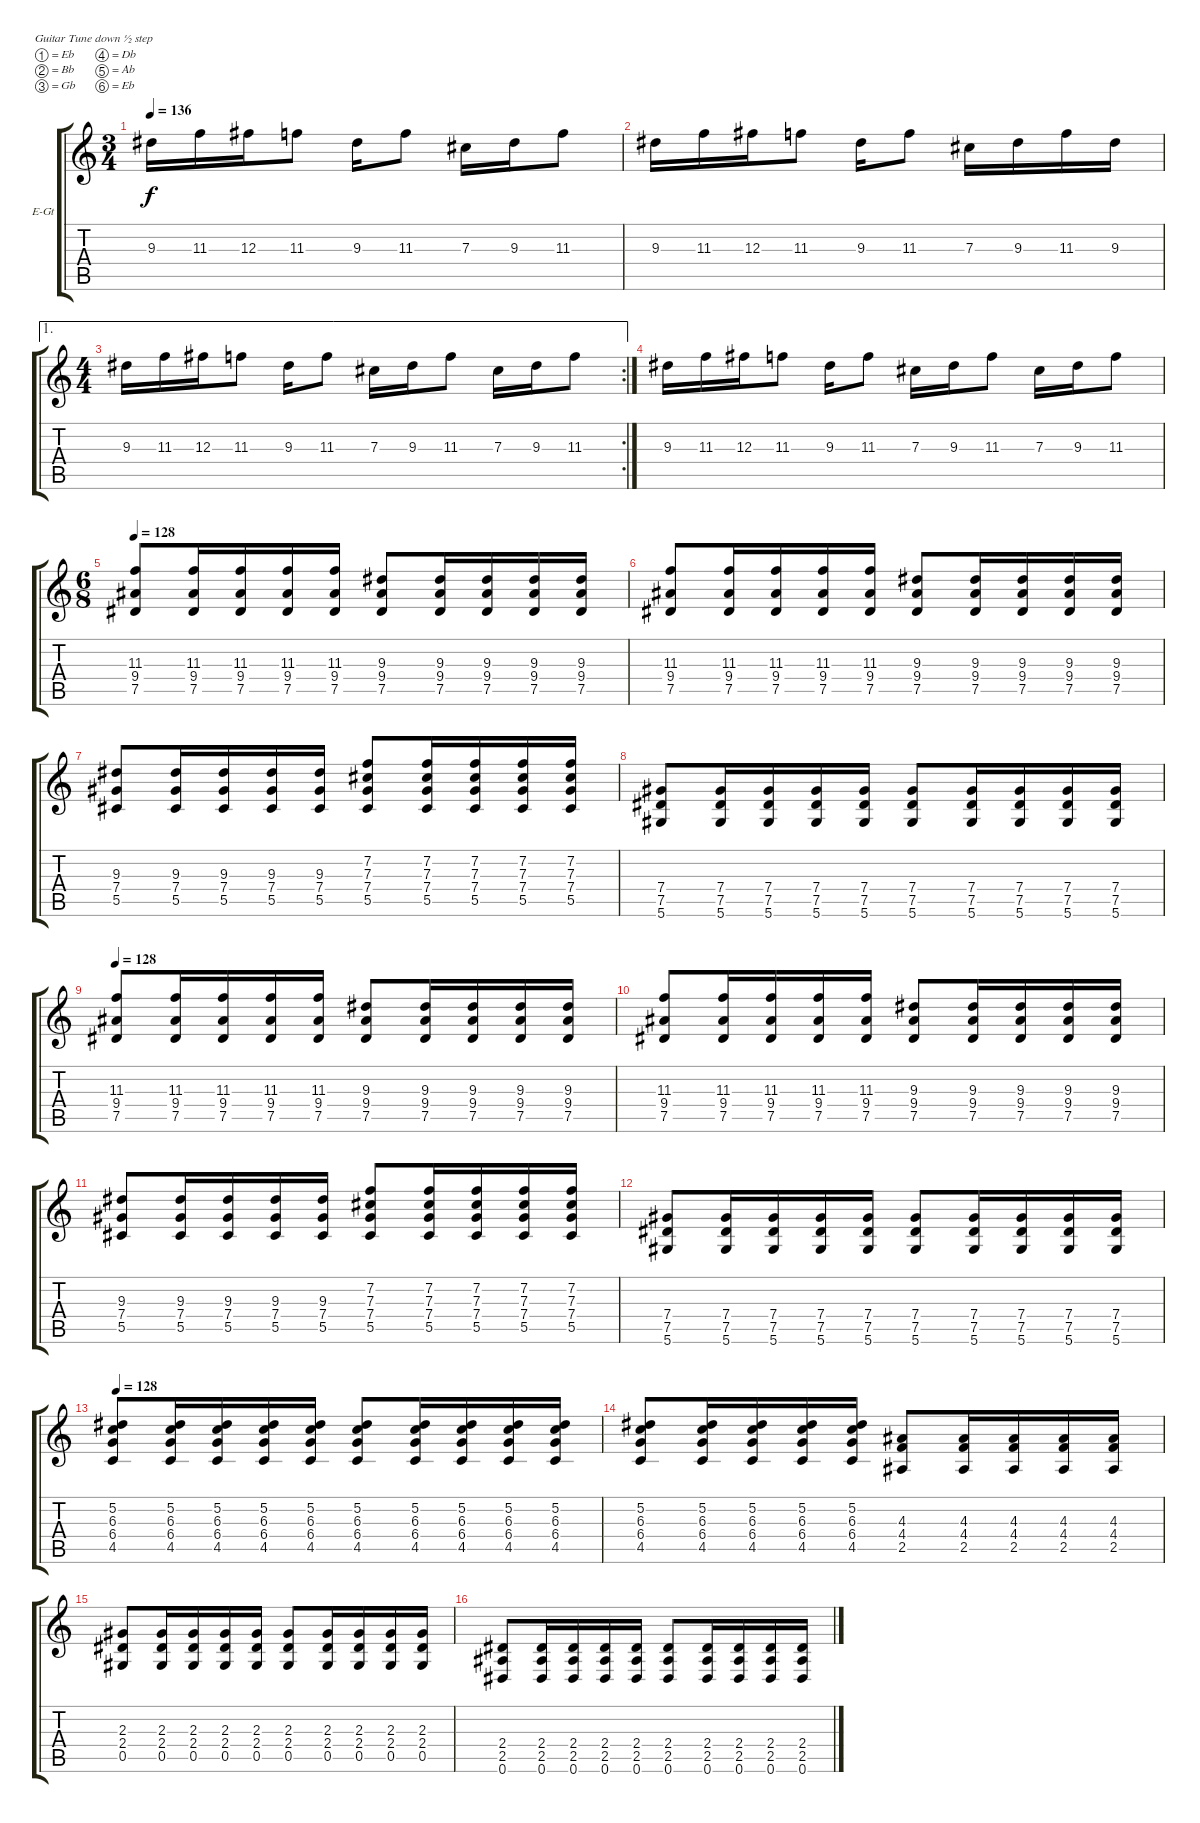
\bracketExtendMode groupsimilarinstruments
\firstSystemTrackNameOrientation horizontal
\otherSystemsTrackNameOrientation horizontal
\track ("Tim Millar" "E-Gt") {instrument distortionguitar}
\staff {score tabs}
\tuning (Eb4 Bb3 Gb3 Db3 Ab2 Eb2)
\ts (3 4)
\tempo 136
\clef g2
\ks c
9.3.16{dy f} 11.3.16 12.3.16 11.3.8 9.3.16 11.3.8 7.3.16 9.3.16 11.3.8 |
9.3.16 11.3.16 12.3.16 11.3.8 9.3.16 11.3.8 7.3.16 9.3.16 11.3.16 9.3.16 |
\ae 1
\rc 2
\ts (4 4)
\beaming (8 2 2 2 2)
9.3.16 11.3.16 12.3.16 11.3.8 9.3.16 11.3.8 7.3.16 9.3.16 11.3.8 7.3.16 9.3.16 11.3.8 |
9.3.16 11.3.16 12.3.16 11.3.8 9.3.16 11.3.8 7.3.16 9.3.16 11.3.8 7.3.16 9.3.16 11.3.8 |
\ts (6 8)
\beaming (8 3 3)
\tempo 128
(11.3 9.4 7.5).8 (11.3 9.4 7.5).16 (11.3 9.4 7.5).16 (11.3 9.4 7.5).16 (11.3 9.4 7.5).16 (9.3 9.4 7.5).8 (9.3 9.4 7.5).16 (9.3 9.4 7.5).16 (9.3 9.4 7.5).16 (9.3 9.4 7.5).16 |
(11.3 9.4 7.5).8 (11.3 9.4 7.5).16 (11.3 9.4 7.5).16 (11.3 9.4 7.5).16 (11.3 9.4 7.5).16 (9.3 9.4 7.5).8 (9.3 9.4 7.5).16 (9.3 9.4 7.5).16 (9.3 9.4 7.5).16 (9.3 9.4 7.5).16 |
(9.3 7.4 5.5).8 (9.3 7.4 5.5).16 (9.3 7.4 5.5).16 (9.3 7.4 5.5).16 (9.3 7.4 5.5).16 (7.2 7.3 7.4 5.5).8 (7.2 7.3 7.4 5.5).16 (7.2 7.3 7.4 5.5).16 (7.2 7.3 7.4 5.5).16 (7.2 7.3 7.4 5.5).16 |
(7.4 7.5 5.6).8 (7.4 7.5 5.6).16 (7.4 7.5 5.6).16 (7.4 7.5 5.6).16 (7.4 7.5 5.6).16 (7.4 7.5 5.6).8 (7.4 7.5 5.6).16 (7.4 7.5 5.6).16 (7.4 7.5 5.6).16 (7.4 7.5 5.6).16 |
\tempo 128
(11.3 9.4 7.5).8 (11.3 9.4 7.5).16 (11.3 9.4 7.5).16 (11.3 9.4 7.5).16 (11.3 9.4 7.5).16 (9.3 9.4 7.5).8 (9.3 9.4 7.5).16 (9.3 9.4 7.5).16 (9.3 9.4 7.5).16 (9.3 9.4 7.5).16 |
(11.3 9.4 7.5).8 (11.3 9.4 7.5).16 (11.3 9.4 7.5).16 (11.3 9.4 7.5).16 (11.3 9.4 7.5).16 (9.3 9.4 7.5).8 (9.3 9.4 7.5).16 (9.3 9.4 7.5).16 (9.3 9.4 7.5).16 (9.3 9.4 7.5).16 |
(9.3 7.4 5.5).8 (9.3 7.4 5.5).16 (9.3 7.4 5.5).16 (9.3 7.4 5.5).16 (9.3 7.4 5.5).16 (7.2 7.3 7.4 5.5).8 (7.2 7.3 7.4 5.5).16 (7.2 7.3 7.4 5.5).16 (7.2 7.3 7.4 5.5).16 (7.2 7.3 7.4 5.5).16 |
(7.4 7.5 5.6).8 (7.4 7.5 5.6).16 (7.4 7.5 5.6).16 (7.4 7.5 5.6).16 (7.4 7.5 5.6).16 (7.4 7.5 5.6).8 (7.4 7.5 5.6).16 (7.4 7.5 5.6).16 (7.4 7.5 5.6).16 (7.4 7.5 5.6).16 |
\tempo 128
(5.2 6.3 6.4 4.5).8 (5.2 6.3 6.4 4.5).16 (5.2 6.3 6.4 4.5).16 (5.2 6.3 6.4 4.5).16 (5.2 6.3 6.4 4.5).16 (5.2 6.3 6.4 4.5).8 (5.2 6.3 6.4 4.5).16 (5.2 6.3 6.4 4.5).16 (5.2 6.3 6.4 4.5).16 (5.2 6.3 6.4 4.5).16 |
(5.2 6.3 6.4 4.5).8 (5.2 6.3 6.4 4.5).16 (5.2 6.3 6.4 4.5).16 (5.2 6.3 6.4 4.5).16 (5.2 6.3 6.4 4.5).16 (4.3 4.4 2.5).8 (4.3 4.4 2.5).16 (4.3 4.4 2.5).16 (4.3 4.4 2.5).16 (4.3 4.4 2.5).16 |
(2.3 2.4 0.5).8 (2.3 2.4 0.5).16 (2.3 2.4 0.5).16 (2.3 2.4 0.5).16 (2.3 2.4 0.5).16 (2.3 2.4 0.5).8 (2.3 2.4 0.5).16 (2.3 2.4 0.5).16 (2.3 2.4 0.5).16 (2.3 2.4 0.5).16 |
(2.4 2.5 0.6).8 (2.4 2.5 0.6).16 (2.4 2.5 0.6).16 (2.4 2.5 0.6).16 (2.4 2.5 0.6).16 (2.4 2.5 0.6).8 (2.4 2.5 0.6).16 (2.4 2.5 0.6).16 (2.4 2.5 0.6).16 (2.4 2.5 0.6).16
